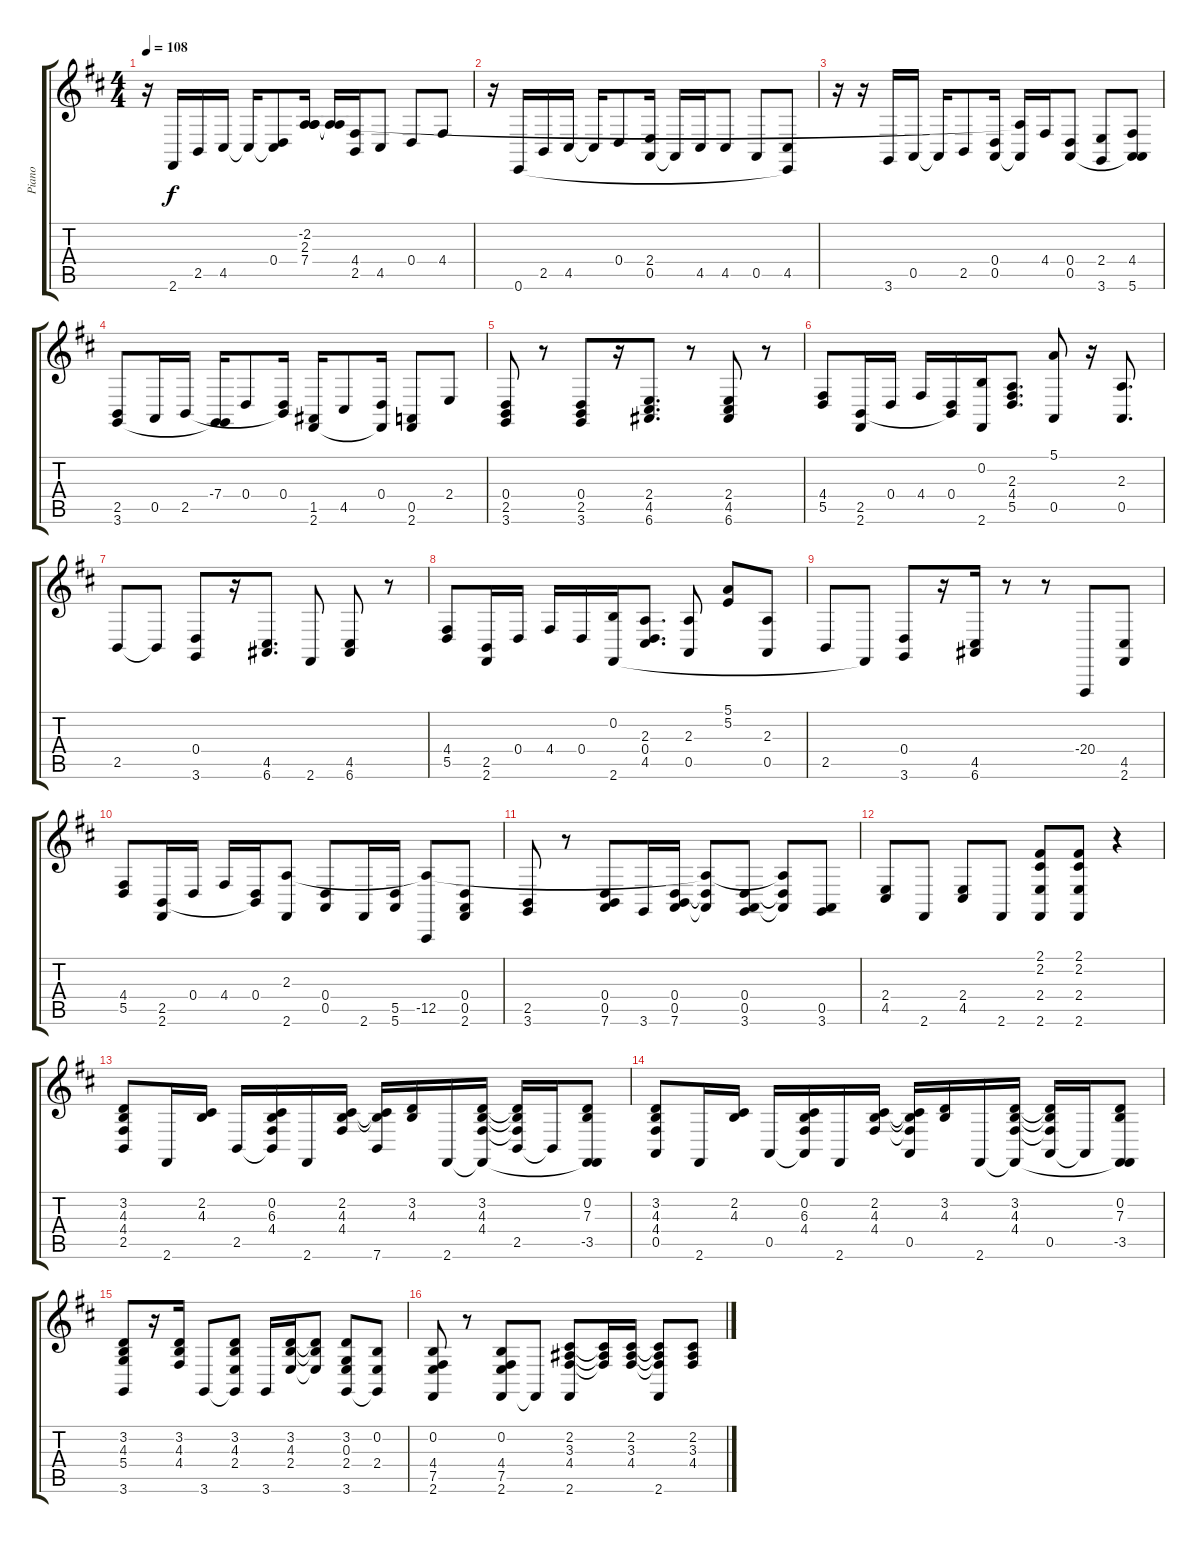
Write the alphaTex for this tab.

\track ("Piano" "Piano") {instrument acousticgrandpiano}
\staff {score tabs}
\tuning (E4 B3 G3 D3 A2 E2) {hide}
\ts (4 4)
\tempo 108
\clef g2
\ks d
r.16{dy f} 2.6.16 2.5.16 4.5.16 4.5{t}.16 (0.4 4.5{t}).8 (-2.2 2.3{t} 7.4).16 (2.3{t} 7.4{t}).16 (4.4 2.5).16 4.5.8 0.4.8 4.4.8 |
r.16 0.6.16 2.5.16 4.5.16 4.5{t}.16 0.4.8 (2.4 0.5).16 0.5{t}.16 4.5.16 4.5.8 0.5.8 (4.5 0.6{t}).8 |
r.16 r.16 3.6.16 0.5.16 0.5{t}.16 2.5.8 (0.4 0.5).16 (2.3{t} 0.5{t}).16 4.4.16 (0.4 0.5).8 (2.4 3.6).8 (4.4 0.5{t} 5.6).8 |
(2.5 3.6).8 0.5.16 2.5.16 (-7.4 3.6{t}).16 0.4.8 (0.4 2.5{t}).16 (1.5 2.6).16 4.5.8 (0.4 2.6{t}).16 (0.5 2.6).8 2.4.8 |
(0.4 2.5 3.6).8 r.8 (0.4 2.5 3.6).8 r.16 (2.4 4.5 6.6).8{d} r.8 (2.4 4.5 6.6).8 r.8 |
(4.4 5.5).8 (2.5 2.6).16 0.4.16 4.4.16 (0.4 2.5{t}).16 (0.2 2.6).16 (2.3 4.4 5.5).8{d} (5.1 0.5).8 r.16 (2.3 0.5).8{d} |
2.5.8 2.5{t}.8 (0.4 3.6).8 r.16 (4.5 6.6).8{d} 2.6.8 (4.5 6.6).8 r.8 |
(4.4 5.5).8 (2.5 2.6).16 0.4.16 4.4.16 0.4.16 (0.2 2.6).16 (2.3 0.4 4.5).8{d} (2.3 0.5).8 (5.1 5.2).8 (2.3 0.5).8 |
2.5.8 2.6{t}.8 (0.4 3.6).8 r.16 (4.5 6.6).16 r.8 r.8 -20.4.8 (4.5 2.6).8 |
(4.4 5.5).8 (2.5 2.6).16 0.4.16 4.4.16 (0.4 2.5{t}).16 (2.3 2.6).8 (0.4 0.5).8 2.6.16 (5.5 5.6).16 (2.3{t} -12.5).8 (0.4 0.5 2.6).8 |
(2.5 3.6).8 r.8 (0.4 0.5 7.6).8 3.6.16 (0.4 0.5 7.6).16 (2.3{t} 0.4{t} 0.5{t}).8 (0.4 0.5 3.6).8 (2.3{t} 0.4{t} 0.5{t}).8 (0.5 3.6).8 |
(2.4 4.5).8 2.6.8 (2.4 4.5).8 2.6.8 (2.1 2.2 2.4 2.6).8 (2.1 2.2 2.4 2.6).8 r.4 |
(3.2 4.3 4.4 2.5).8 2.6.16 (2.2 4.3).16 2.5.16 (0.2 6.3 4.4 2.5{t}).16 2.6.16 (2.2 4.3 4.4).16 (2.2{t} 4.3{t} 7.6).16 (3.2 4.3).16 2.6.16 (3.2 4.3 4.4 2.6{t}).16 (3.2{t} 4.3{t} 4.4{t} 2.5).16 2.5{t}.16 (0.2 7.3 -3.5 2.6{t}).8 |
(3.2 4.3 4.4 0.5).8 2.6.16 (2.2 4.3).16 0.5.16 (0.2 6.3 4.4 0.5{t}).16 2.6.16 (2.2 4.3 4.4).16 (2.2{t} 4.3{t} 4.4{t} 0.5).16 (3.2 4.3).16 2.6.16 (3.2 4.3 4.4 2.6{t}).16 (3.2{t} 4.3{t} 4.4{t} 0.5).16 0.5{t}.16 (0.2 7.3 -3.5 2.6{t}).8 |
(3.2 4.3 5.4 3.6).8 r.16 (3.2 4.3 4.4).16 3.6.8 (3.2 4.3 2.4 3.6{t}).8 3.6.16 (3.2 4.3 2.4).16 (3.2{t} 4.3{t} 2.4{t}).8 (3.2 0.3 2.4 3.6).8 (0.2 2.4 3.6{t}).8 |
(0.2 4.4 7.5 2.6).8 r.8 (0.2 4.4 7.5 2.6).8 2.6{t}.8 (2.2 3.3 4.4 2.6).8 (2.2{t} 3.3{t} 4.4{t}).16 (2.2 3.3 4.4).16 (2.2{t} 3.3{t} 4.4{t} 2.6).8 (2.2 3.3 4.4).8
